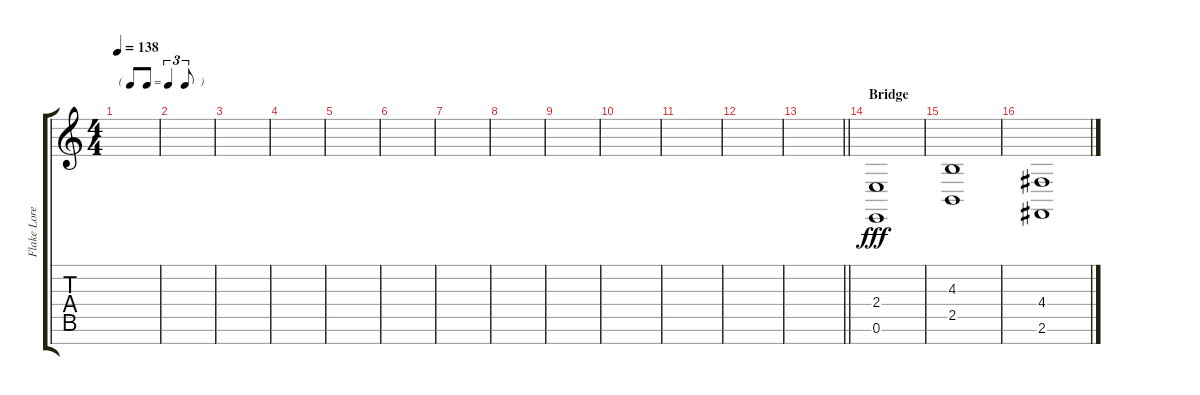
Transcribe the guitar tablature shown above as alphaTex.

\track ("Flake Lorenz [extra keyboard]" "Flake Lore") {instrument sopranosax}
\staff {score tabs}
\tuning (E4 B3 G3 D3 A2 E2 B1) {hide}
\ts (4 4)
\tf triplet8th
\tempo 138
\clef g2
\ks c
|
|
|
|
|
|
|
|
|
|
|
|
\barLineRight lightlight
|
\section ("" "Bridge")
(2.4 0.6).1{dy fff volume 16 instrument trumpet} |
(4.3 2.5).1 |
(4.4 2.6).1
